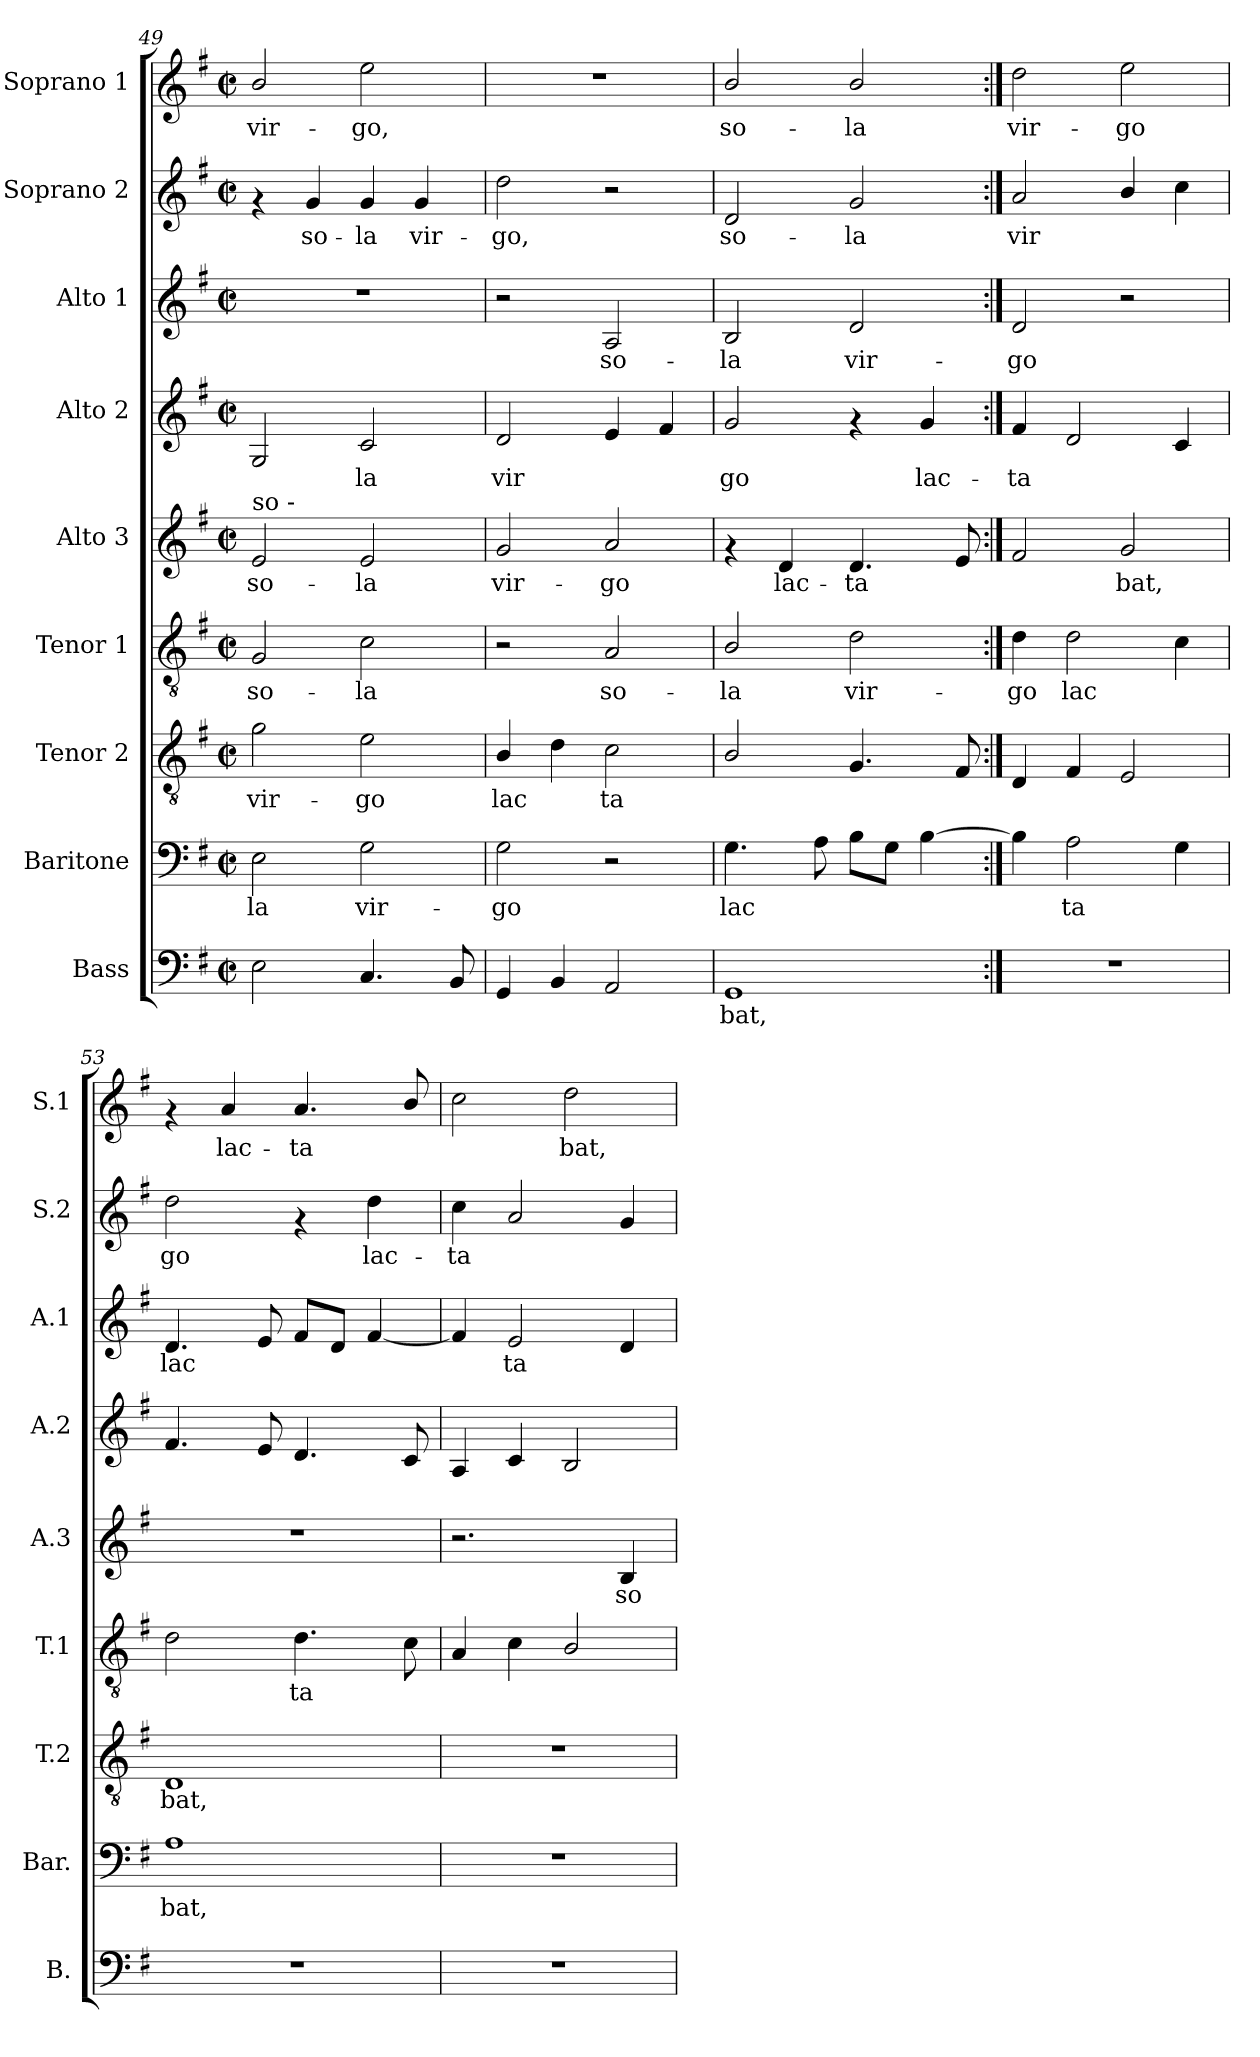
**kern	**text	**kern	**text	**kern	**text	**kern	**text	**kern	**text	**kern	**text	**kern	**text	**kern	**text	**kern	**text
*part9	*part9	*part8	*part8	*part7	*part7	*part6	*part6	*part5	*part5	*part4	*part4	*part3	*part3	*part2	*part2	*part1	*part1
*staff9	*staff9	*staff8	*staff8	*staff7	*staff7	*staff6	*staff6	*staff5	*staff5	*staff4	*staff4	*staff3	*staff3	*staff2	*staff2	*staff1	*staff1
*I"Bass	*	*I"Baritone	*	*I"Tenor 2	*	*I"Tenor 1	*	*I"Alto 3	*	*I"Alto 2	*	*I"Alto 1	*	*I"Soprano 2	*	*I"Soprano 1	*
*I'B.	*	*I'Bar.	*	*I'T.2	*	*I'T.1	*	*I'A.3	*	*I'A.2	*	*I'A.1	*	*I'S.2	*	*I'S.1	*
*clefF4	*	*clefF4	*	*clefGv2	*	*clefGv2	*	*clefG2	*	*clefG2	*	*clefG2	*	*clefG2	*	*clefG2	*
*k[f#]	*	*k[f#]	*	*k[f#]	*	*k[f#]	*	*k[f#]	*	*k[f#]	*	*k[f#]	*	*k[f#]	*	*k[f#]	*
*G:	*	*G:	*	*G:	*	*G:	*	*G:	*	*G:	*	*G:	*	*G:	*	*G:	*
*M2/2	*	*M2/2	*	*M2/2	*	*M2/2	*	*M2/2	*	*M2/2	*	*M2/2	*	*M2/2	*	*M2/2	*
*met(c|)	*	*met(c|)	*	*met(c|)	*	*met(c|)	*	*met(c|)	*	*met(c|)	*	*met(c|)	*	*met(c|)	*	*met(c|)	*
=49	=49	=49	=49	=49	=49	=49	=49	=49	=49	=49	=49	=49	=49	=49	=49	=49	=49
!	!	!	!	!	!	!	!	!LO:TX:a:t=so -	!	!	!	!	!	!	!	!	!
!	!LO:LY:b:cj	!	!LO:LY:b:cj	!	!LO:LY:b:cj	!	!LO:LY:b:cj	!	!LO:LY:b:cj	!	!LO:LY:b:cj	!	!	!	!	!	!LO:LY:b:cj
2E\	--	2E\	-la	2g\	vir-	2G/	so-	2e/	so-	2G/	--	1r	.	4rf	.	2b/	vir-
!	!	!	!	!	!	!	!	!	!	!	!	!	!	!	!LO:LY:b:cj	!	!
.	.	.	.	.	.	.	.	.	.	.	.	.	.	4g/	so-	.	.
!	!LO:LY:b:cj	!	!LO:LY:b:cj	!	!LO:LY:b:cj	!	!LO:LY:b:cj	!	!LO:LY:b:cj	!	!LO:LY:b:cj	!	!	!	!LO:LY:b:cj	!	!LO:LY:b:cj
4.C/	--	2G\	vir-	2e\	-go	2c\	-la	2e/	-la	2c/	-la	.	.	4g/	-la	2ee\	-go,
!	!	!	!	!	!	!	!	!	!	!	!	!	!	!	!LO:LY:b:cj	!	!
.	.	.	.	.	.	.	.	.	.	.	.	.	.	4g/	vir-	.	.
!	!LO:LY:b:cj	!	!	!	!	!	!	!	!	!	!	!	!	!	!	!	!
8BB/	--	.	.	.	.	.	.	.	.	.	.	.	.	.	.	.	.
=50	=50	=50	=50	=50	=50	=50	=50	=50	=50	=50	=50	=50	=50	=50	=50	=50	=50
!	!LO:LY:b:cj	!	!LO:LY:b:cj	!	!LO:LY:b:cj	!	!	!	!LO:LY:b:cj	!	!LO:LY:b:cj	!	!	!	!LO:LY:b:cj	!	!
4GG/	--	2G\	-go	4B/	lac-	2r	.	2g/	vir-	2d/	vir-	2r	.	2dd\	-go,	1r	.
!	!LO:LY:b:cj	!	!	!	!LO:LY:b:cj	!	!	!	!	!	!	!	!	!	!	!	!
4BB/	--	.	.	4d\	--	.	.	.	.	.	.	.	.	.	.	.	.
!	!LO:LY:b:cj	!	!	!	!LO:LY:b:cj	!	!LO:LY:b:cj	!	!LO:LY:b:cj	!	!LO:LY:b:cj	!	!LO:LY:b:cj	!	!	!	!
2AA/	--	2r	.	2c\	-ta-	2A/	so-	2a/	-go	4e/	--	2A/	-so-	2r	.	.	.
!	!	!	!	!	!	!	!	!	!	!	!LO:LY:b:cj	!	!	!	!	!	!
.	.	.	.	.	.	.	.	.	.	4f#/	--	.	.	.	.	.	.
=51	=51	=51	=51	=51	=51	=51	=51	=51	=51	=51	=51	=51	=51	=51	=51	=51	=51
!	!LO:LY:b:cj	!	!LO:LY:b:cj	!	!LO:LY:b:cj	!	!LO:LY:b:cj	!	!	!	!LO:LY:b:cj	!	!LO:LY:b:cj	!	!LO:LY:b:cj	!	!LO:LY:b:cj
1GG	-bat,	4.G\	lac-	2B/	--	2B/	-la	4rf	.	2g/	-go	2B/	-la	2d/	so-	2b/	so-
!	!	!	!	!	!	!	!	!	!LO:LY:b:cj	!	!	!	!	!	!	!	!
.	.	.	.	.	.	.	.	4d/	lac-	.	.	.	.	.	.	.	.
!	!	!	!LO:LY:b:cj	!	!	!	!	!	!	!	!	!	!	!	!	!	!
.	.	8A\	--	.	.	.	.	.	.	.	.	.	.	.	.	.	.
!	!	!	!LO:LY:b:cj	!	!LO:LY:b:cj	!	!LO:LY:b:cj	!	!LO:LY:b:cj	!	!	!	!LO:LY:b:cj	!	!LO:LY:b:cj	!	!LO:LY:b:cj
.	.	8B\L	--	4.G/	--	2d\	vir-	4.d/	-ta-	4rf	.	2d/	vir-	2g/	-la	2b/	-la
!	!	!	!LO:LY:b:cj	!	!	!	!	!	!	!	!	!	!	!	!	!	!
.	.	8G\J	--	.	.	.	.	.	.	.	.	.	.	.	.	.	.
!	!	!	!LO:LY:b:cj	!	!	!	!	!	!	!	!LO:LY:b:cj	!	!	!	!	!	!
.	.	[>4B\	--	.	.	.	.	.	.	4g/	lac-	.	.	.	.	.	.
!	!	!	!	!	!LO:LY:b:cj	!	!	!	!LO:LY:b:cj	!	!	!	!	!	!	!	!
.	.	.	.	8F#/	--	.	.	8e/	--	.	.	.	.	.	.	.	.
=52:|!	=52:|!	=52:|!	=52:|!	=52:|!	=52:|!	=52:|!	=52:|!	=52:|!	=52:|!	=52:|!	=52:|!	=52:|!	=52:|!	=52:|!	=52:|!	=52:|!	=52:|!
!	!	!	!LO:LY:b:cj	!	!LO:LY:b:cj	!	!LO:LY:b:cj	!	!LO:LY:b:cj	!	!LO:LY:b:cj	!	!LO:LY:b:cj	!	!LO:LY:b:cj	!	!LO:LY:b:cj
1r	.	4B\]	--	4D/	--	4d\	-go	2f#/	--	4f#/	-ta-	2d/	-go	2a/	vir-	2dd\	vir-
!	!	!	!LO:LY:b:cj	!	!LO:LY:b:cj	!	!LO:LY:b:cj	!	!	!	!LO:LY:b:cj	!	!	!	!	!	!
.	.	2A\	-ta-	4F#/	--	2d\	lac-	.	.	2d/	--	.	.	.	.	.	.
!	!	!	!	!	!LO:LY:b:cj	!	!	!	!LO:LY:b:cj	!	!	!	!	!	!LO:LY:b:cj	!	!LO:LY:b:cj
.	.	.	.	2E/	--	.	.	2g/	-bat,	.	.	2r	.	4b/	--	2ee\	-go
!	!	!	!LO:LY:b:cj	!	!	!	!LO:LY:b:cj	!	!	!	!LO:LY:b:cj	!	!	!	!LO:LY:b:cj	!	!
.	.	4G\	--	.	.	4c\	--	.	.	4c/	--	.	.	4cc\	--	.	.
!!LO:PB:g=z
=53	=53	=53	=53	=53	=53	=53	=53	=53	=53	=53	=53	=53	=53	=53	=53	=53	=53
!	!	!	!LO:LY:b:cj	!	!LO:LY:b:cj	!	!LO:LY:b:cj	!	!	!	!LO:LY:b:cj	!	!LO:LY:b:cj	!	!LO:LY:b:cj	!	!
1r	.	1A	-bat,	1D	-bat,	2d\	--	1r	.	4.f#/	--	4.d/	lac-	2dd\	-go	4rf	.
!	!	!	!	!	!	!	!	!	!	!	!	!	!	!	!	!	!LO:LY:b:cj
.	.	.	.	.	.	.	.	.	.	.	.	.	.	.	.	4a/	lac-
!	!	!	!	!	!	!	!	!	!	!	!LO:LY:b:cj	!	!LO:LY:b:cj	!	!	!	!
.	.	.	.	.	.	.	.	.	.	8e/	--	8e/	--	.	.	.	.
!	!	!	!	!	!	!	!LO:LY:b:cj	!	!	!	!LO:LY:b:cj	!	!LO:LY:b:cj	!	!	!	!LO:LY:b:cj
.	.	.	.	.	.	4.d\	-ta-	.	.	4.d/	--	8f#/L	--	4rf	.	4.a/	-ta-
!	!	!	!	!	!	!	!	!	!	!	!	!	!LO:LY:b:cj	!	!	!	!
.	.	.	.	.	.	.	.	.	.	.	.	8d/J	--	.	.	.	.
!	!	!	!	!	!	!	!	!	!	!	!	!	!LO:LY:b:cj	!	!LO:LY:b:cj	!	!
.	.	.	.	.	.	.	.	.	.	.	.	[<4f#/	--	4dd\	lac-	.	.
!	!	!	!	!	!	!	!LO:LY:b:cj	!	!	!	!LO:LY:b:cj	!	!	!	!	!	!LO:LY:b:cj
.	.	.	.	.	.	8c\	--	.	.	8c/	--	.	.	.	.	8b/	--
=54	=54	=54	=54	=54	=54	=54	=54	=54	=54	=54	=54	=54	=54	=54	=54	=54	=54
!	!	!	!	!	!	!	!LO:LY:b:cj	!	!	!	!LO:LY:b:cj	!	!LO:LY:b:cj	!	!LO:LY:b:cj	!	!LO:LY:b:cj
1r	.	1r	.	1r	.	4A/	--	2.r	.	4A/	--	4f#/]	--	4cc\	-ta-	2cc\	--
!	!	!	!	!	!	!	!LO:LY:b:cj	!	!	!	!LO:LY:b:cj	!	!LO:LY:b:cj	!	!LO:LY:b:cj	!	!
.	.	.	.	.	.	4c\	--	.	.	4c/	--	2e/	-ta-	2a/	--	.	.
!	!	!	!	!	!	!	!LO:LY:b:cj	!	!	!	!LO:LY:b:cj	!	!	!	!	!	!LO:LY:b:cj
.	.	.	.	.	.	2B/	--	.	.	2B/	--	.	.	.	.	2dd\	-bat,
!	!	!	!	!	!	!	!	!	!LO:LY:b:cj	!	!	!	!LO:LY:b:cj	!	!LO:LY:b:cj	!	!
.	.	.	.	.	.	.	.	4B/	so-	.	.	4d/	--	4g/	--	.	.
=	=	=	=	=	=	=	=	=	=	=	=	=	=	=	=	=	=
*-	*-	*-	*-	*-	*-	*-	*-	*-	*-	*-	*-	*-	*-	*-	*-	*-	*-
